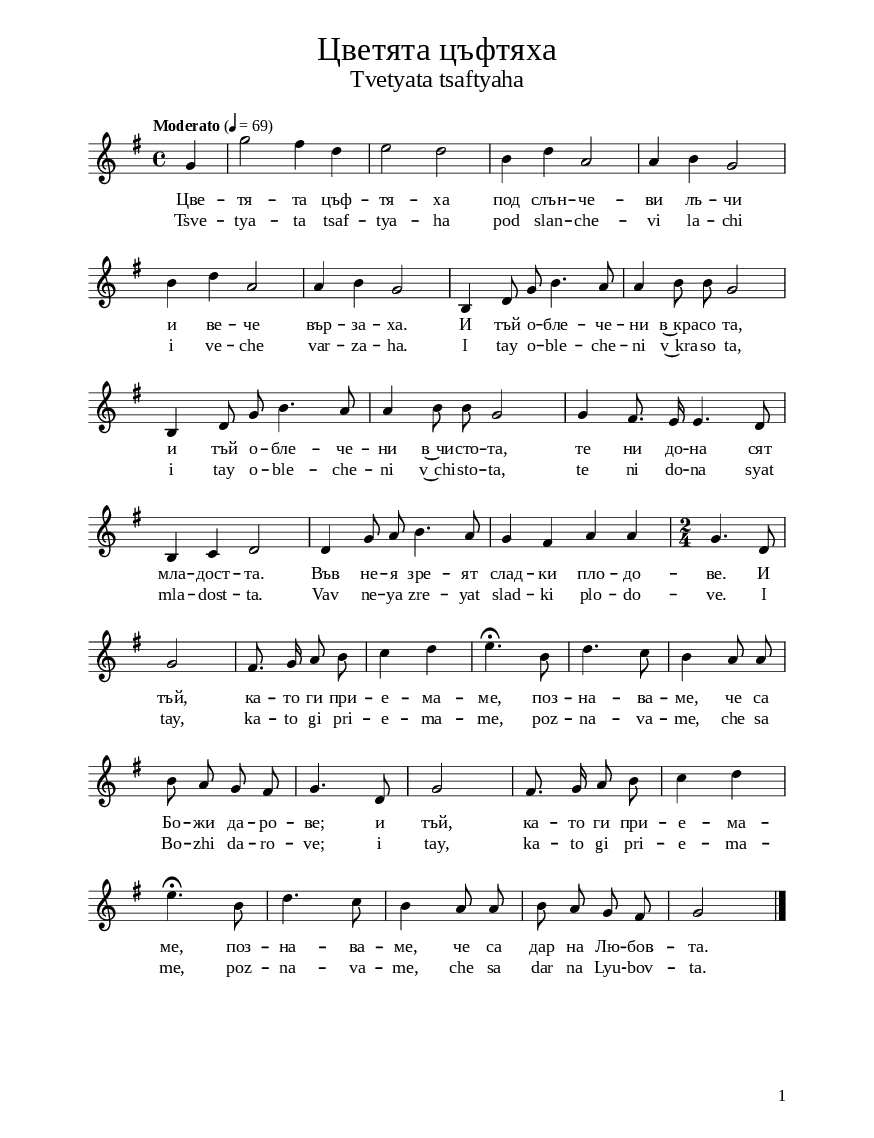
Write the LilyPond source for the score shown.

\version "2.24.0"

% include paper part and global functions
\include "include/globals.ily"

\bookpart {
  \include "include/bookpart-paper.ily"
  \score {
    \include "include/score-layout.ily"


    \new Voice \absolute {
      \clef treble
      \key g \major
      \time 4/4
      \tempoFunc "Moderato" 4 "69"
      \autoBeamOff

      \partial 4

      g'4 | g''2 fis''4 d''4 |e''2 d''2 | b'4  d''4 a'2| a'4 b'4 g'2 | \break

      b'4 d''4 a'2 | a'4 b'4 g'2| b4 d'8 g'8 b'4. a'8 | a'4 b'8 b'8 g'2 | \break

      b4 d'8 g'8 b'4. a'8 | a'4 b'8 b'8 g'2 | g'4 fis'8. e'16 e'4. d'8 | \break

      b4 c'4 d'2 | d'4 g'8 a'8 b'4. a'8 | g'4 fis'4 a'4 a'4 |  \time 2/4 g'4. d'8 | \break

      g'2 | fis'8. g'16 a'8 b'8 | c''4 d''4 | e''4.\fermata b'8 | d''4. c''8 | b'4 a'8 a'8 | \break

      b'8 a'8 g'8 fis'8 | g'4. d'8 | g'2 | fis'8. g'16 a'8 b'8 | c''4 d''4 | \break

      e''4.\fermata b'8 | d''4. c''8 | b'4 a'8 a'8 | b'8 a'8 g'8 fis'8 | g'2 \bar "|."
    }

    \addlyrics {
      Цве -- тя -- та цъф -- тя -- ха под слън -- че -- ви лъ -- чи

      и ве -- че вър -- за -- ха. И тъй о -- бле -- че -- ни в~кра -- со та,

      и тъй о -- бле -- че -- ни в~чи -- сто -- та, те ни до -- на сят

      мла -- дост -- та. Във не -- я зре -- ят слад -- ки пло -- до -- ве. И

      тъй, ка -- то ги при -- е -- ма -- ме, поз -- на -- ва -- ме, че са

      Бо -- жи да -- ро -- ве;  и

      тъй, ка -- то ги при -- е -- ма -- ме, поз -- на -- ва -- ме, че са дар на Лю -- бов -- та.
    }
    \addlyrics {
      Tsve -- tya -- ta tsaf -- tya -- ha pod slan -- che -- vi la -- chi

      i ve -- che var -- za -- ha. I tay o -- ble -- che -- ni v~kra -- so ta,

      i tay o -- ble -- che -- ni v~chi -- sto -- ta, te ni do -- na syat

      mla -- dost -- ta. Vav ne -- ya zre -- yat slad -- ki plo -- do -- ve. I

      tay, ka -- to gi pri -- e -- ma -- me, poz -- na -- va -- me, che sa

      Bo -- zhi da -- ro -- ve;  i

      tay, ka -- to gi pri -- e -- ma -- me, poz -- na -- va -- me, che sa dar na Lyu -- bov -- ta.}
      \header {
        title = \titleFunc "Цветята цъфтяха" "Tvetyata tsaftyaha"
      }

      \midi{}

    } % score
    %\markup \dc-two "D.C.""con ripetizione"




    %

    % include foreign translation(s) of the song

    \pageBreak
    \version "2.24.0"

\markup \fill-line { \fontsize #deTitleFontSize "Die Blumen erblühten" }
\markup \null
\markup \null
\markup \fontsize #deCoupletFontSize {
  \hspace #10
  \override #`(baseline-skip . ,deCoupletBaselineSkip)

  \column {

  \line { " "Die Blumen erblühten unter den Strahlen der Sonne,}

  \line { " "und schon trugen sie Früchte. }

  \line { " "Und so, gekleidet in Schönheit}

  \line { " "und so, gekleidet in Reinheit,}

  \line { " "bringen sie uns die Jugend. }

  \line { " "In ihr reifen süße Früchte.}

  \line { " "Und so, wenn wir sie empfangen, }

  \line { " "erkennen wir, dass sie Gaben Gottes sind;}

  \line { " "und so, wenn wir sie empfangen,}

  \line { " "erkennen wir, dass sie eine Gabe der Liebe sind!}

    }


}


  } % bookpart
